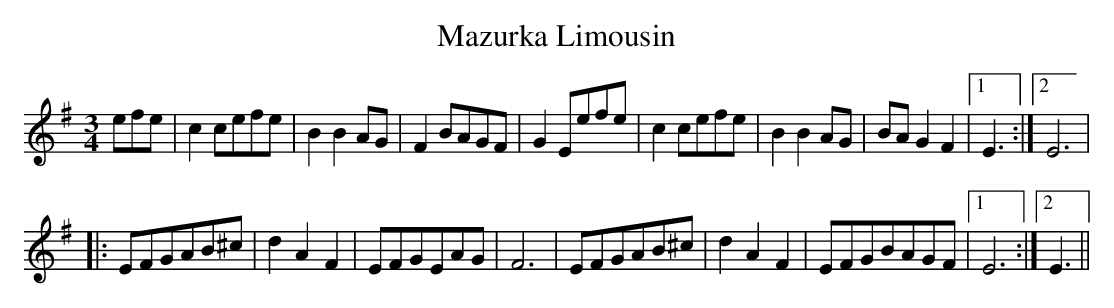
X:1
T:Mazurka Limousin
M:3/4
L:1/8
K:Em
efe|c2cefe|B2B2AG|F2BAGF|G2Eefe|c2cefe|B2B2AG|BAG2F2|1E3:|2E6|
!|:EFGAB^c|d2A2F2|EFGEAG|F6|EFGAB^c|d2A2F2|EFGBAGF|1E6:|2E3||
